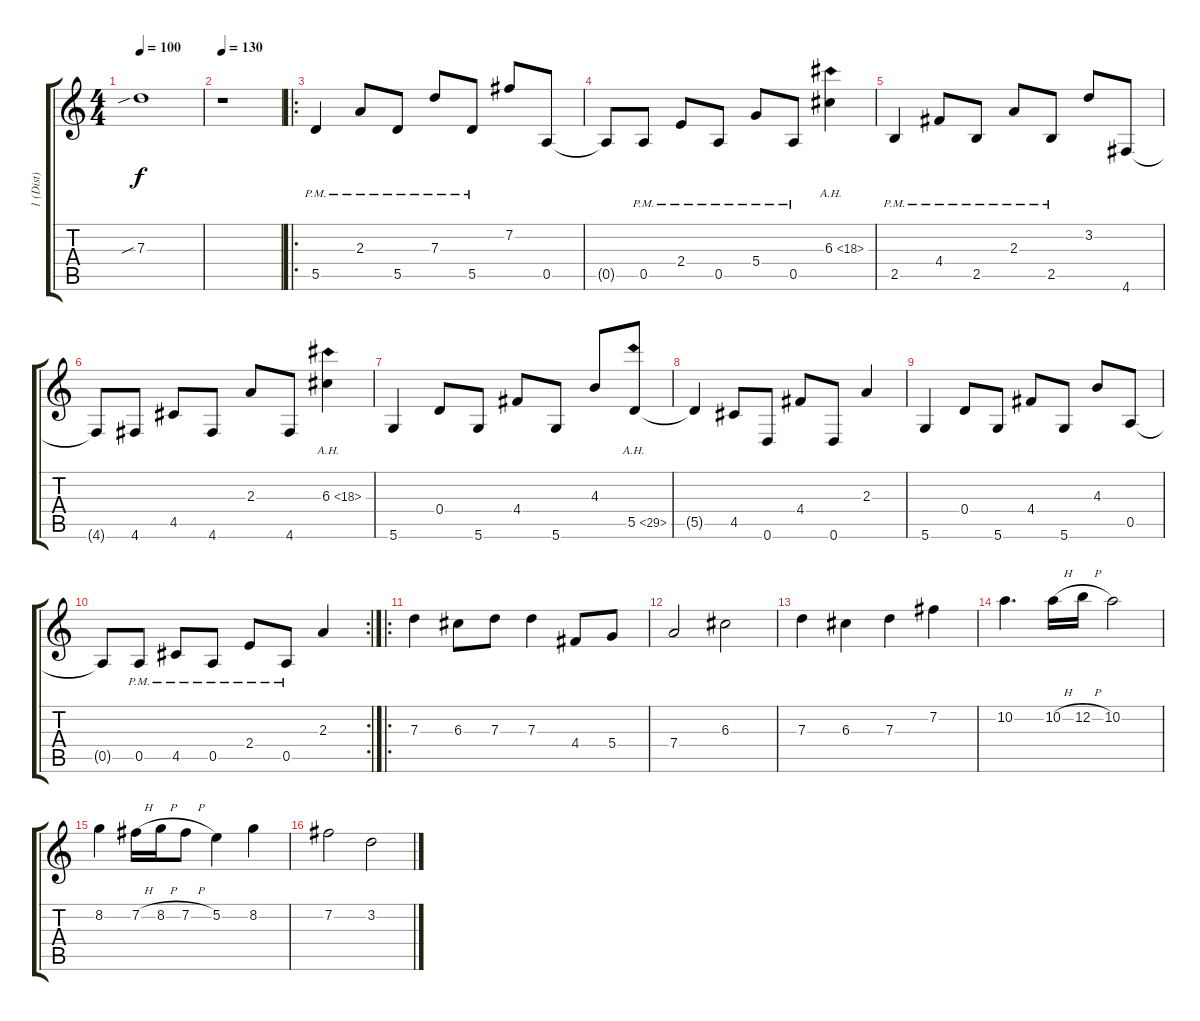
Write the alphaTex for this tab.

\track ("1 (Dist)" "1 (Dist)") {instrument distortionguitar}
\staff {score tabs}
\tuning (E4 B3 G3 D3 A2 D2) {hide}
\ts (4 4)
\tempo 100
\clef g2
\ks c
7.3{sib}.1{dy f} |
\tempo 130
r.1 |
\ro
5.5{pm}.4 2.3{pm}.8 5.5{pm}.8 7.3{pm}.8 5.5{pm}.8 7.2.8 0.5.8 |
0.5{t}.8 0.5{pm}.8 2.4{pm}.8 0.5{pm}.8 5.4{pm}.8 0.5{pm}.8 6.3{ah 12}.4 |
2.5{pm}.4 4.4{pm}.8 2.5{pm}.8 2.3{pm}.8 2.5{pm}.8 3.2.8 4.6.8 |
4.6{t}.8 4.6.8 4.5.8 4.6.8 2.3.8 4.6.8 6.3{ah 12}.4 |
5.6.4 0.4.8 5.6.8 4.4.8 5.6.8 4.3.8 5.5{ah 24}.8 |
5.5{t}.4 4.5.8 0.6.8 4.4.8 0.6.8 2.3.4 |
5.6.4 0.4.8 5.6.8 4.4.8 5.6.8 4.3.8 0.5.8 |
\rc 2
0.5{t}.8 0.5{pm}.8 4.5{pm}.8 0.5{pm}.8 2.4{pm}.8 0.5{pm}.8 2.3.4 |
\ro
7.3.4 6.3.8 7.3.8 7.3.4 4.4.8 5.4.8 |
7.4.2 6.3.2 |
7.3.4 6.3.4 7.3.4 7.2.4 |
10.2.4{d} 10.2{h}.16 12.2{h}.16 10.2.2 |
8.2.4 7.2{h}.16 8.2{h}.16 7.2{h}.8 5.2.4 8.2.4 |
7.2.2 3.2.2
